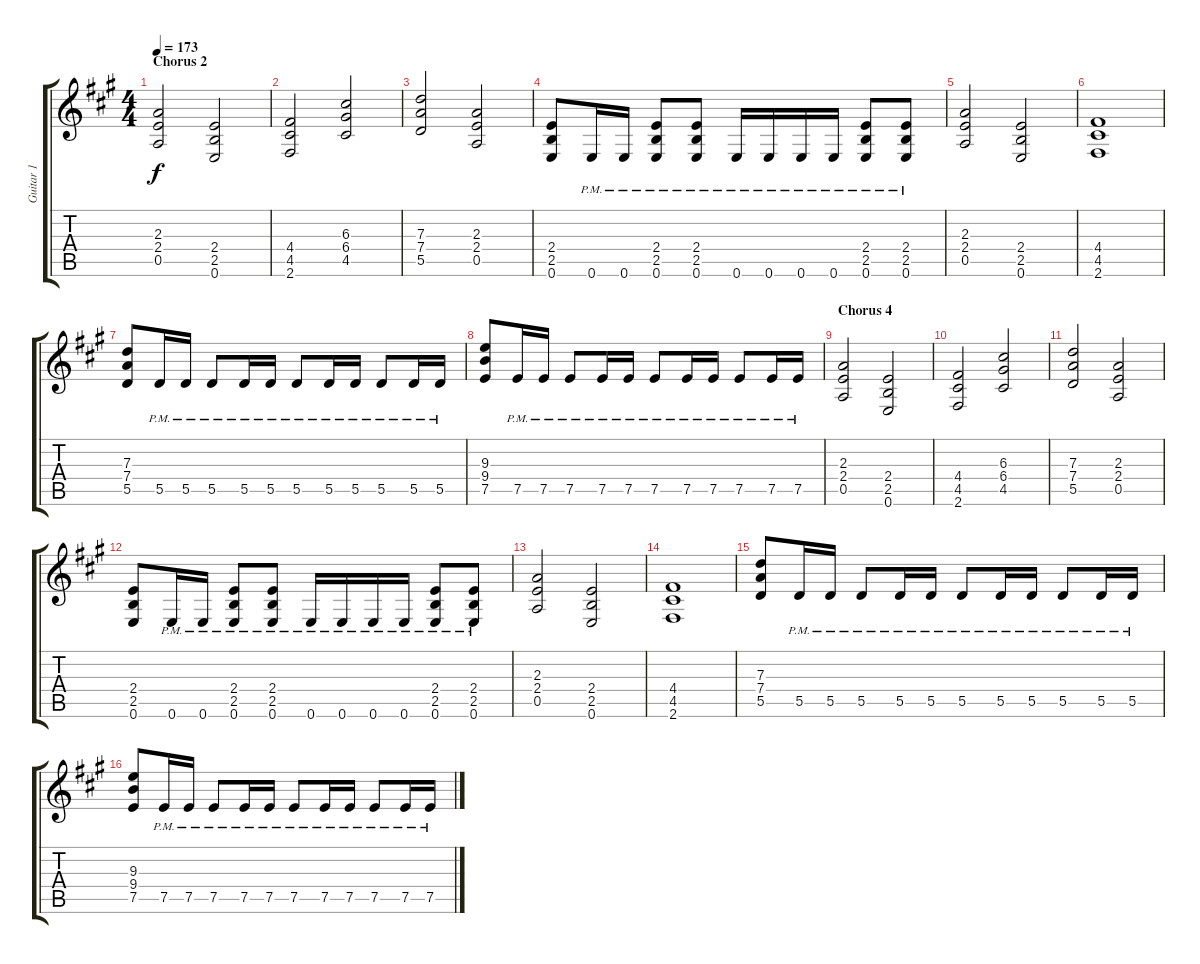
\track ("Guitar 1" "Guitar 1") {instrument overdrivenguitar}
\staff {score tabs}
\tuning (E4 B3 G3 D3 A2 E2) {hide}
\ts (4 4)
\section ("" "Chorus 2")
\tempo 173
\clef g2
\ks f#minor
(2.3 2.4 0.5).2{dy f} (2.4 2.5 0.6).2 |
(4.4 4.5 2.6).2 (6.3 6.4 4.5).2 |
(7.3 7.4 5.5).2 (2.3 2.4 0.5).2 |
(2.4 2.5 0.6).8 0.6{pm}.16 0.6{pm}.16 (2.4{pm} 2.5{pm} 0.6{pm}).8 (2.4{pm} 2.5{pm} 0.6{pm}).8 0.6{pm}.16 0.6{pm}.16 0.6{pm}.16 0.6{pm}.16 (2.4{pm} 2.5{pm} 0.6{pm}).8 (2.4{pm} 2.5{pm} 0.6{pm}).8 |
(2.3 2.4 0.5).2 (2.4 2.5 0.6).2 |
(4.4 4.5 2.6).1 |
(7.3 7.4 5.5).8 5.5{pm}.16 5.5{pm}.16 5.5{pm}.8 5.5{pm}.16 5.5{pm}.16 5.5{pm}.8 5.5{pm}.16 5.5{pm}.16 5.5{pm}.8 5.5{pm}.16 5.5{pm}.16 |
(9.3 9.4 7.5).8 7.5{pm}.16 7.5{pm}.16 7.5{pm}.8 7.5{pm}.16 7.5{pm}.16 7.5{pm}.8 7.5{pm}.16 7.5{pm}.16 7.5{pm}.8 7.5{pm}.16 7.5{pm}.16 |
\section ("" "Chorus 4")
(2.3 2.4 0.5).2 (2.4 2.5 0.6).2 |
(4.4 4.5 2.6).2 (6.3 6.4 4.5).2 |
(7.3 7.4 5.5).2 (2.3 2.4 0.5).2 |
(2.4 2.5 0.6).8 0.6{pm}.16 0.6{pm}.16 (2.4{pm} 2.5{pm} 0.6{pm}).8 (2.4{pm} 2.5{pm} 0.6{pm}).8 0.6{pm}.16 0.6{pm}.16 0.6{pm}.16 0.6{pm}.16 (2.4{pm} 2.5{pm} 0.6{pm}).8 (2.4{pm} 2.5{pm} 0.6{pm}).8 |
(2.3 2.4 0.5).2 (2.4 2.5 0.6).2 |
(4.4 4.5 2.6).1 |
(7.3 7.4 5.5).8 5.5{pm}.16 5.5{pm}.16 5.5{pm}.8 5.5{pm}.16 5.5{pm}.16 5.5{pm}.8 5.5{pm}.16 5.5{pm}.16 5.5{pm}.8 5.5{pm}.16 5.5{pm}.16 |
(9.3 9.4 7.5).8 7.5{pm}.16 7.5{pm}.16 7.5{pm}.8 7.5{pm}.16 7.5{pm}.16 7.5{pm}.8 7.5{pm}.16 7.5{pm}.16 7.5{pm}.8 7.5{pm}.16 7.5{pm}.16
